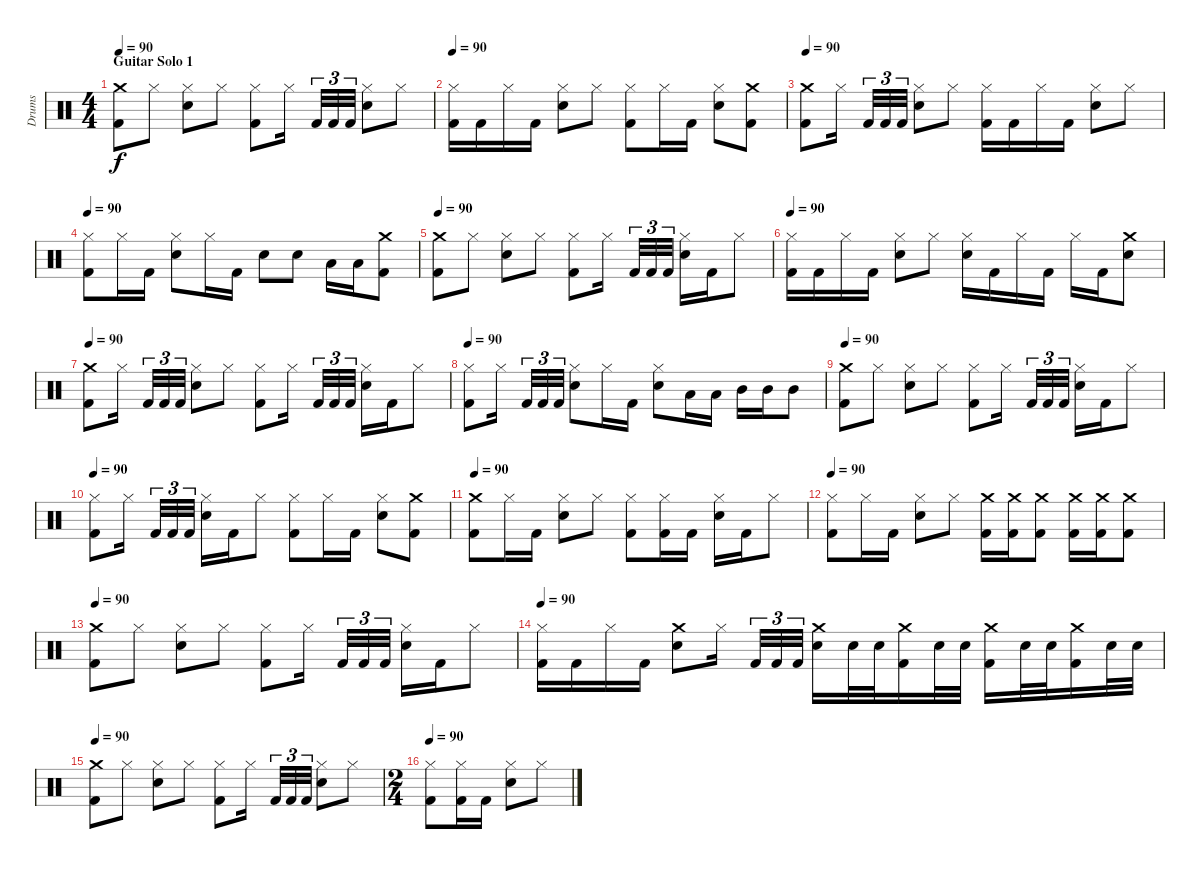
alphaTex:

\track ("Drums" "Drums") {mute instrument percussion}
\staff {score}
\articulation defaults
\ts (4 4)
\section ("" "Guitar Solo 1")
\tempo 90
\clef neutral
\ks c
("Kick (hit) 2" "Crash medium (hit)").8{dy f} "Hi-Hat (closed)".8 ("Snare (hit) 2" "Hi-Hat (closed)").8 "Hi-Hat (closed)".8 ("Hi-Hat (closed)" "Kick (hit) 2").8 "Hi-Hat (closed)".16{beam splitsecondary} "Kick (hit) 2".32{tu (3 2)} "Kick (hit) 2".32{tu (3 2)} "Kick (hit) 2".32{tu (3 2)} ("Snare (hit) 2" "Hi-Hat (closed)").8 "Hi-Hat (closed)".8 |
\tempo 90
("Kick (hit) 2" "Hi-Hat (closed)").16 "Kick (hit) 2".16 "Hi-Hat (closed)".16 "Kick (hit) 2".16 ("Snare (hit) 2" "Hi-Hat (closed)").8 "Hi-Hat (closed)".8 ("Kick (hit) 2" "Hi-Hat (closed)").8 "Hi-Hat (closed)".16 "Kick (hit) 2".16 ("Snare (hit) 2" "Hi-Hat (closed)").8 ("Kick (hit) 2" "Crash medium (hit)").8 |
\tempo 90
("Crash medium (hit)" "Kick (hit) 2").8 "Hi-Hat (closed)".16{beam splitsecondary} "Kick (hit) 2".32{tu (3 2)} "Kick (hit) 2".32{tu (3 2)} "Kick (hit) 2".32{tu (3 2)} ("Snare (hit) 2" "Hi-Hat (closed)").8 "Hi-Hat (closed)".8 ("Kick (hit) 2" "Hi-Hat (closed)").16 "Kick (hit) 2".16 "Hi-Hat (closed)".16 "Kick (hit) 2".16 ("Snare (hit) 2" "Hi-Hat (closed)").8 "Hi-Hat (closed)".8 |
\tempo 90
("Kick (hit) 2" "Hi-Hat (closed)").8 "Hi-Hat (closed)".16 "Kick (hit) 2".16 ("Snare (hit) 2" "Hi-Hat (closed)").8 "Hi-Hat (closed)".16 "Kick (hit) 2".16 "Snare (hit) 2".8 "Snare (hit) 2".8 "Low Tom (hit)".16 "Low Tom (hit)".16 ("Crash medium (hit)" "Kick (hit) 2").8 |
\tempo 90
("Crash medium (hit)" "Kick (hit) 2").8 "Hi-Hat (closed)".8 ("Snare (hit) 2" "Hi-Hat (closed)").8 "Hi-Hat (closed)".8 ("Hi-Hat (closed)" "Kick (hit) 2").8 "Hi-Hat (closed)".16{beam splitsecondary} "Kick (hit) 2".32{tu (3 2)} "Kick (hit) 2".32{tu (3 2)} "Kick (hit) 2".32{tu (3 2)} ("Snare (hit) 2" "Hi-Hat (closed)").16 "Kick (hit) 2".16 "Hi-Hat (closed)".8 |
\tempo 90
("Kick (hit) 2" "Hi-Hat (closed)").16 "Kick (hit) 2".16 "Hi-Hat (closed)".16 "Kick (hit) 2".16 ("Snare (hit) 2" "Hi-Hat (closed)").8 "Hi-Hat (closed)".8 ("Hi-Hat (closed)" "Snare (hit) 2").16 "Kick (hit) 2".16 "Hi-Hat (closed)".16 "Kick (hit) 2".16 "Hi-Hat (closed)".16 "Kick (hit) 2".16 ("Crash medium (hit)" "Snare (hit) 2").8 |
\tempo 90
("Crash medium (hit)" "Kick (hit) 2").8 "Hi-Hat (closed)".16{beam splitsecondary} "Kick (hit) 2".32{tu (3 2)} "Kick (hit) 2".32{tu (3 2)} "Kick (hit) 2".32{tu (3 2)} ("Snare (hit) 2" "Hi-Hat (closed)").8 "Hi-Hat (closed)".8 ("Hi-Hat (closed)" "Kick (hit) 2").8 "Hi-Hat (closed)".16{beam splitsecondary} "Kick (hit) 2".32{tu (3 2)} "Kick (hit) 2".32{tu (3 2)} "Kick (hit) 2".32{tu (3 2)} ("Snare (hit) 2" "Hi-Hat (closed)").16 "Kick (hit) 2".16 "Hi-Hat (closed)".8 |
\tempo 90
("Hi-Hat (closed)" "Kick (hit) 2").8 "Hi-Hat (closed)".16{beam splitsecondary} "Kick (hit) 2".32{tu (3 2)} "Kick (hit) 2".32{tu (3 2)} "Kick (hit) 2".32{tu (3 2)} ("Snare (hit) 2" "Hi-Hat (closed)").8 "Hi-Hat (closed)".16 "Kick (hit) 2".16 ("Snare (hit) 2" "Hi-Hat (closed)").8 "Low Tom (hit)".16 "Low Tom (hit)".16 "Mid Tom (hit)".16 "Mid Tom (hit)".16 "Mid Tom (hit)".8 |
\tempo 90
("Crash medium (hit)" "Kick (hit) 2").8 "Hi-Hat (closed)".8 ("Snare (hit) 2" "Hi-Hat (closed)").8 "Hi-Hat (closed)".8 ("Hi-Hat (closed)" "Kick (hit) 2").8 "Hi-Hat (closed)".16{beam splitsecondary} "Kick (hit) 2".32{tu (3 2)} "Kick (hit) 2".32{tu (3 2)} "Kick (hit) 2".32{tu (3 2)} ("Snare (hit) 2" "Hi-Hat (closed)").16 "Kick (hit) 2".16 "Hi-Hat (closed)".8 |
\tempo 90
("Hi-Hat (closed)" "Kick (hit) 2").8 "Hi-Hat (closed)".16{beam splitsecondary} "Kick (hit) 2".32{tu (3 2)} "Kick (hit) 2".32{tu (3 2)} "Kick (hit) 2".32{tu (3 2)} ("Snare (hit) 2" "Hi-Hat (closed)").16 "Kick (hit) 2".16 "Hi-Hat (closed)".8 ("Hi-Hat (closed)" "Kick (hit) 2").8 "Hi-Hat (closed)".16 "Kick (hit) 2".16 ("Snare (hit) 2" "Hi-Hat (closed)").8 ("Crash medium (hit)" "Kick (hit) 2").8 |
\tempo 90
("Kick (hit) 2" "Crash medium (hit)").8 "Hi-Hat (closed)".16 "Kick (hit) 2".16 ("Snare (hit) 2" "Hi-Hat (closed)").8 "Hi-Hat (closed)".8 ("Hi-Hat (closed)" "Kick (hit) 2").8 ("Hi-Hat (closed)" "Kick (hit) 2").16 "Kick (hit) 2".16 ("Snare (hit) 2" "Hi-Hat (closed)").16 "Kick (hit) 2".16 "Hi-Hat (closed)".8 |
\tempo 90
("Hi-Hat (closed)" "Kick (hit) 2").8 "Hi-Hat (closed)".16 "Kick (hit) 2".16 ("Snare (hit) 2" "Hi-Hat (closed)").8 "Hi-Hat (closed)".8 ("Kick (hit) 2" "Crash medium (hit)").16 ("Kick (hit) 2" "Crash medium (hit)").16 ("Kick (hit) 2" "Crash medium (hit)").8 ("Kick (hit) 2" "Crash medium (hit)").16 ("Kick (hit) 2" "Crash medium (hit)").16 ("Kick (hit) 2" "Crash medium (hit)").8 |
\tempo 90
("Crash medium (hit)" "Kick (hit) 2").8 "Hi-Hat (closed)".8 ("Snare (hit) 2" "Hi-Hat (closed)").8 "Hi-Hat (closed)".8 ("Hi-Hat (closed)" "Kick (hit) 2").8 "Hi-Hat (closed)".16{beam splitsecondary} "Kick (hit) 2".32{tu (3 2)} "Kick (hit) 2".32{tu (3 2)} "Kick (hit) 2".32{tu (3 2)} ("Snare (hit) 2" "Hi-Hat (closed)").16 "Kick (hit) 2".16 "Hi-Hat (closed)".8 |
\tempo 90
("Hi-Hat (closed)" "Kick (hit) 2").16 "Kick (hit) 2".16 "Hi-Hat (closed)".16 "Kick (hit) 2".16 ("Crash medium (hit)" "Snare (hit) 2").8 "Hi-Hat (closed)".16{beam splitsecondary} "Kick (hit) 2".32{tu (3 2)} "Kick (hit) 2".32{tu (3 2)} "Kick (hit) 2".32{tu (3 2)} ("Snare (hit) 2" "Crash medium (hit)").16 "Snare (hit) 2".32 "Snare (hit) 2".32 ("Crash medium (hit)" "Kick (hit) 2").16 "Snare (hit) 2".32 "Snare (hit) 2".32 ("Crash medium (hit)" "Kick (hit) 2").16 "Snare (hit) 2".32 "Snare (hit) 2".32 ("Crash medium (hit)" "Kick (hit) 2").16 "Snare (hit) 2".32 "Snare (hit) 2".32 |
\tempo 90
("Kick (hit) 2" "Crash medium (hit)").8 "Hi-Hat (closed)".8 ("Snare (hit) 2" "Hi-Hat (closed)").8 "Hi-Hat (closed)".8 ("Hi-Hat (closed)" "Kick (hit) 2").8 "Hi-Hat (closed)".16{beam splitsecondary} "Kick (hit) 2".32{tu (3 2)} "Kick (hit) 2".32{tu (3 2)} "Kick (hit) 2".32{tu (3 2)} ("Hi-Hat (closed)" "Snare (hit) 2").8 "Hi-Hat (closed)".8 |
\ts (2 4)
\tempo 90
("Kick (hit) 2" "Hi-Hat (closed)").8 ("Kick (hit) 2" "Hi-Hat (closed)").16 "Kick (hit) 2".16 ("Snare (hit) 2" "Hi-Hat (closed)").8 "Hi-Hat (closed)".8
